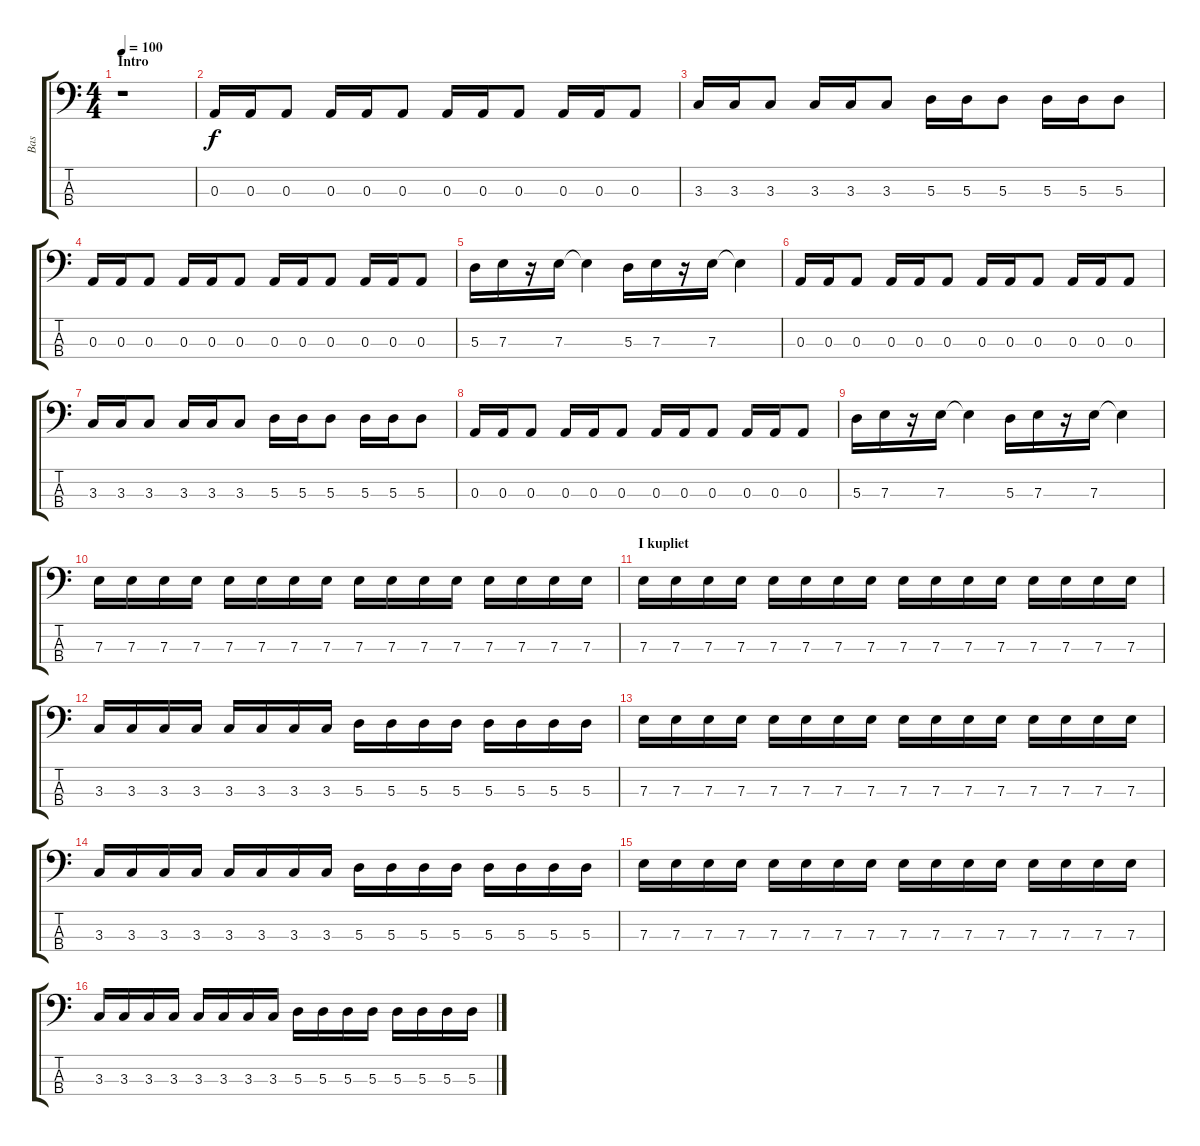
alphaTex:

\track ("Bas" "Bas") {instrument electricbassfinger}
\staff {score tabs}
\tuning (G2 D2 A1 E1) {hide}
\ts (4 4)
\section ("" "Intro")
\tempo 100
\clef f4
\ks c
r.1{dy f instrument electricbassfinger} |
0.3.16 0.3.16 0.3.8 0.3.16 0.3.16 0.3.8 0.3.16 0.3.16 0.3.8 0.3.16 0.3.16 0.3.8 |
3.3.16 3.3.16 3.3.8 3.3.16 3.3.16 3.3.8 5.3.16 5.3.16 5.3.8 5.3.16 5.3.16 5.3.8 |
0.3.16 0.3.16 0.3.8 0.3.16 0.3.16 0.3.8 0.3.16 0.3.16 0.3.8 0.3.16 0.3.16 0.3.8 |
5.3.16 7.3.16 r.16 7.3.16 7.3{t}.4 5.3.16 7.3.16 r.16 7.3.16 7.3{t}.4 |
0.3.16 0.3.16 0.3.8 0.3.16 0.3.16 0.3.8 0.3.16 0.3.16 0.3.8 0.3.16 0.3.16 0.3.8 |
3.3.16 3.3.16 3.3.8 3.3.16 3.3.16 3.3.8 5.3.16 5.3.16 5.3.8 5.3.16 5.3.16 5.3.8 |
0.3.16 0.3.16 0.3.8 0.3.16 0.3.16 0.3.8 0.3.16 0.3.16 0.3.8 0.3.16 0.3.16 0.3.8 |
5.3.16 7.3.16 r.16 7.3.16 7.3{t}.4 5.3.16 7.3.16 r.16 7.3.16 7.3{t}.4 |
7.3.16 7.3.16 7.3.16 7.3.16 7.3.16 7.3.16 7.3.16 7.3.16 7.3.16 7.3.16 7.3.16 7.3.16 7.3.16 7.3.16 7.3.16 7.3.16 |
\section ("" "I kupliet")
7.3.16 7.3.16 7.3.16 7.3.16 7.3.16 7.3.16 7.3.16 7.3.16 7.3.16 7.3.16 7.3.16 7.3.16 7.3.16 7.3.16 7.3.16 7.3.16 |
3.3.16 3.3.16 3.3.16 3.3.16 3.3.16 3.3.16 3.3.16 3.3.16 5.3.16 5.3.16 5.3.16 5.3.16 5.3.16 5.3.16 5.3.16 5.3.16 |
7.3.16 7.3.16 7.3.16 7.3.16 7.3.16 7.3.16 7.3.16 7.3.16 7.3.16 7.3.16 7.3.16 7.3.16 7.3.16 7.3.16 7.3.16 7.3.16 |
3.3.16 3.3.16 3.3.16 3.3.16 3.3.16 3.3.16 3.3.16 3.3.16 5.3.16 5.3.16 5.3.16 5.3.16 5.3.16 5.3.16 5.3.16 5.3.16 |
7.3.16 7.3.16 7.3.16 7.3.16 7.3.16 7.3.16 7.3.16 7.3.16 7.3.16 7.3.16 7.3.16 7.3.16 7.3.16 7.3.16 7.3.16 7.3.16 |
3.3.16 3.3.16 3.3.16 3.3.16 3.3.16 3.3.16 3.3.16 3.3.16 5.3.16 5.3.16 5.3.16 5.3.16 5.3.16 5.3.16 5.3.16 5.3.16
